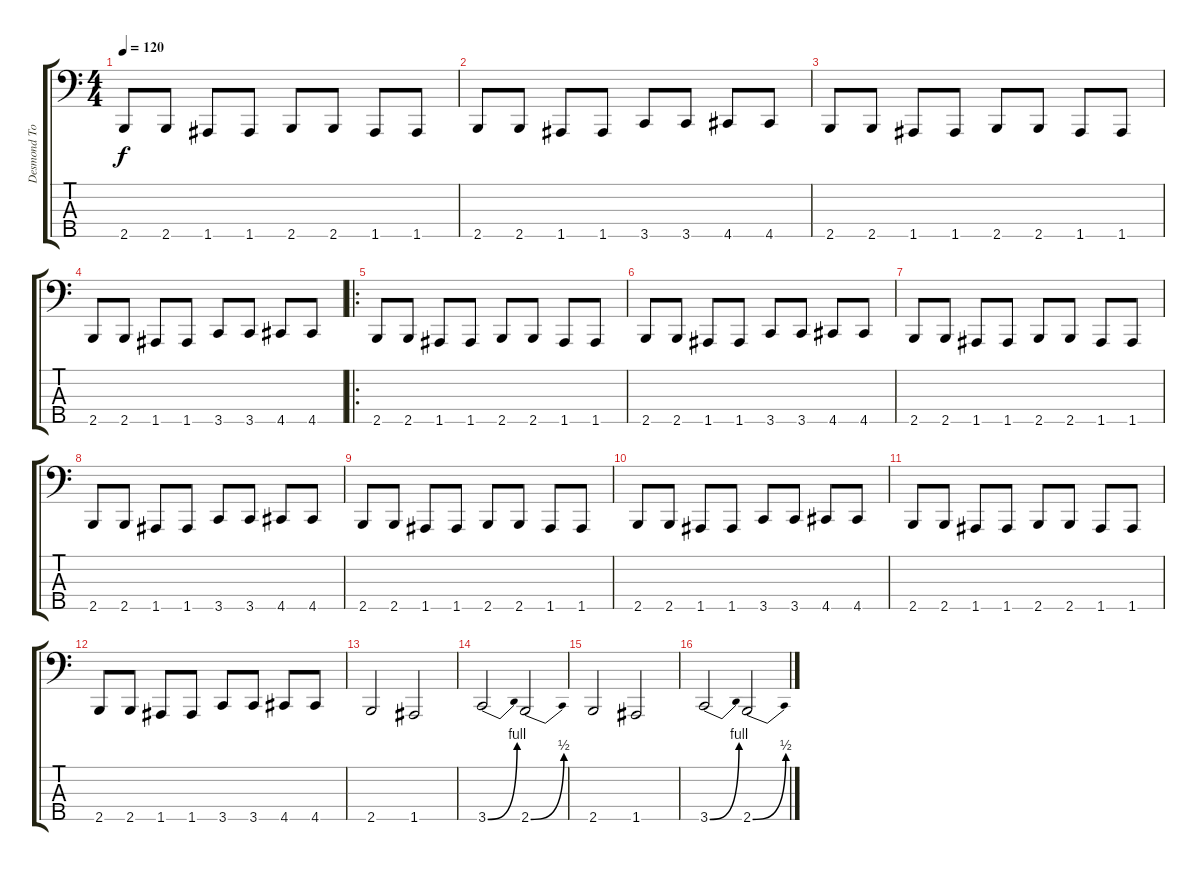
\track ("Desmond Tolhurst" "Desmond To") {instrument electricbassfinger}
\staff {score tabs}
\tuning (F2 C2 G1 D1 A0) {hide}
\ts (4 4)
\tempo 120
\clef f4
\ks c
2.5.8{dy f instrument electricbassfinger} 2.5.8 1.5.8 1.5.8 2.5.8 2.5.8 1.5.8 1.5.8 |
2.5.8 2.5.8 1.5.8 1.5.8 3.5.8 3.5.8 4.5.8 4.5.8 |
2.5.8 2.5.8 1.5.8 1.5.8 2.5.8 2.5.8 1.5.8 1.5.8 |
2.5.8 2.5.8 1.5.8 1.5.8 3.5.8 3.5.8 4.5.8 4.5.8 |
\ro
2.5.8 2.5.8 1.5.8 1.5.8 2.5.8 2.5.8 1.5.8 1.5.8 |
2.5.8 2.5.8 1.5.8 1.5.8 3.5.8 3.5.8 4.5.8 4.5.8 |
2.5.8 2.5.8 1.5.8 1.5.8 2.5.8 2.5.8 1.5.8 1.5.8 |
2.5.8 2.5.8 1.5.8 1.5.8 3.5.8 3.5.8 4.5.8 4.5.8 |
2.5.8 2.5.8 1.5.8 1.5.8 2.5.8 2.5.8 1.5.8 1.5.8 |
2.5.8 2.5.8 1.5.8 1.5.8 3.5.8 3.5.8 4.5.8 4.5.8 |
2.5.8 2.5.8 1.5.8 1.5.8 2.5.8 2.5.8 1.5.8 1.5.8 |
2.5.8 2.5.8 1.5.8 1.5.8 3.5.8 3.5.8 4.5.8 4.5.8 |
2.5.2 1.5.2 |
3.5{be (bend 0 0 60 4)}.2 2.5{be (bend 0 0 60 2)}.2 |
2.5.2 1.5.2 |
3.5{be (bend 0 0 60 4)}.2 2.5{be (bend 0 0 60 2)}.2
